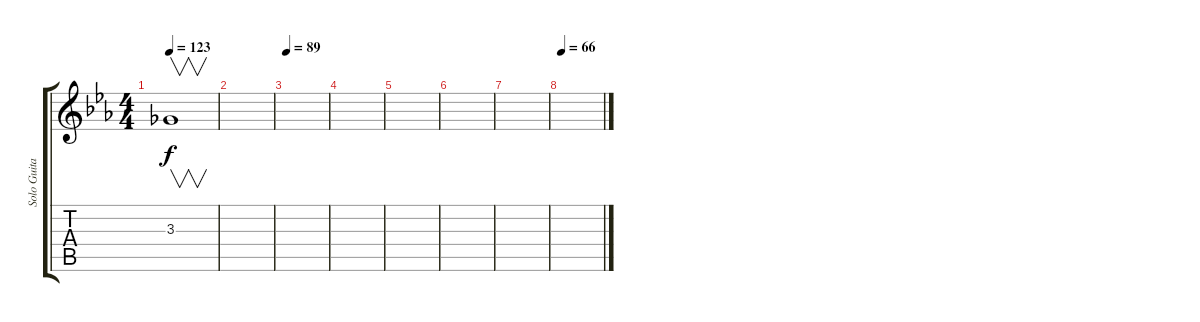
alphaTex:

\track ("Solo Guitar (Sub)" "Solo Guita") {instrument distortionguitar}
\staff {score tabs}
\tuning (C4 G3 Eb3 Bb2 F2 C2) {hide}
\ts (4 4)
\tempo 123
\clef g2
\ks eb
3.3{t}.1{v dy f} |
|
\tempo 89
|
|
|
|
|
\tempo 66
